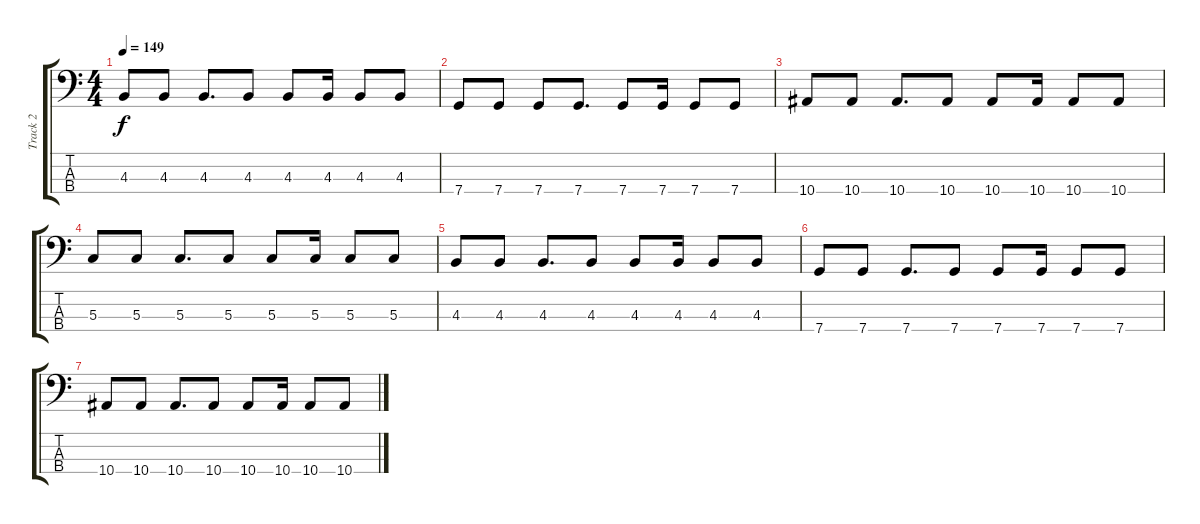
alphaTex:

\track ("Track 2" "Track 2") {instrument electricbassfinger}
\staff {score tabs}
\tuning (F2 C2 G1 C1) {hide}
\ts (4 4)
\tempo 149
\clef f4
\ks c
4.3.8{dy f} 4.3.8 4.3.8{d} 4.3.8 4.3.8 4.3.16 4.3.8 4.3.8 |
7.4.8 7.4.8 7.4.8 7.4.8{d} 7.4.8 7.4.16 7.4.8 7.4.8 |
10.4.8 10.4.8 10.4.8{d} 10.4.8 10.4.8 10.4.16 10.4.8 10.4.8 |
5.3.8 5.3.8 5.3.8{d} 5.3.8 5.3.8 5.3.16 5.3.8 5.3.8 |
4.3.8 4.3.8 4.3.8{d} 4.3.8 4.3.8 4.3.16 4.3.8 4.3.8 |
7.4.8 7.4.8 7.4.8{d} 7.4.8 7.4.8 7.4.16 7.4.8 7.4.8 |
10.4.8 10.4.8 10.4.8{d} 10.4.8 10.4.8 10.4.16 10.4.8 10.4.8
